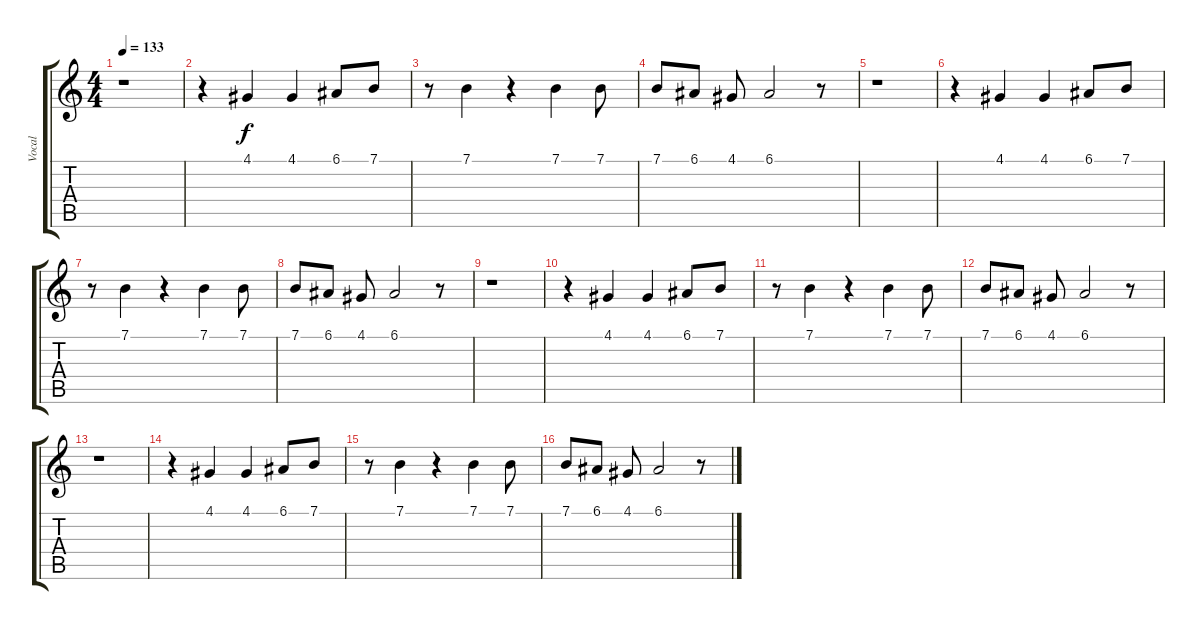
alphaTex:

\track ("Vocal" "Vocal") {instrument honkytonkpiano}
\staff {score tabs}
\tuning (E4 B3 G3 D3 A2 E2) {hide}
\ts (4 4)
\tempo 133
\clef g2
\ks c
r.1{dy f} |
r.4 4.1.4 4.1.4 6.1.8 7.1.8 |
r.8 7.1.4 r.4 7.1.4 7.1.8 |
7.1.8 6.1.8 4.1.8 6.1.2 r.8 |
r.1 |
r.4 4.1.4 4.1.4 6.1.8 7.1.8 |
r.8 7.1.4 r.4 7.1.4 7.1.8 |
7.1.8 6.1.8 4.1.8 6.1.2 r.8 |
r.1 |
r.4 4.1.4 4.1.4 6.1.8 7.1.8 |
r.8 7.1.4 r.4 7.1.4 7.1.8 |
7.1.8 6.1.8 4.1.8 6.1.2 r.8 |
r.1 |
r.4 4.1.4 4.1.4 6.1.8 7.1.8 |
r.8 7.1.4 r.4 7.1.4 7.1.8 |
7.1.8 6.1.8 4.1.8 6.1.2 r.8
